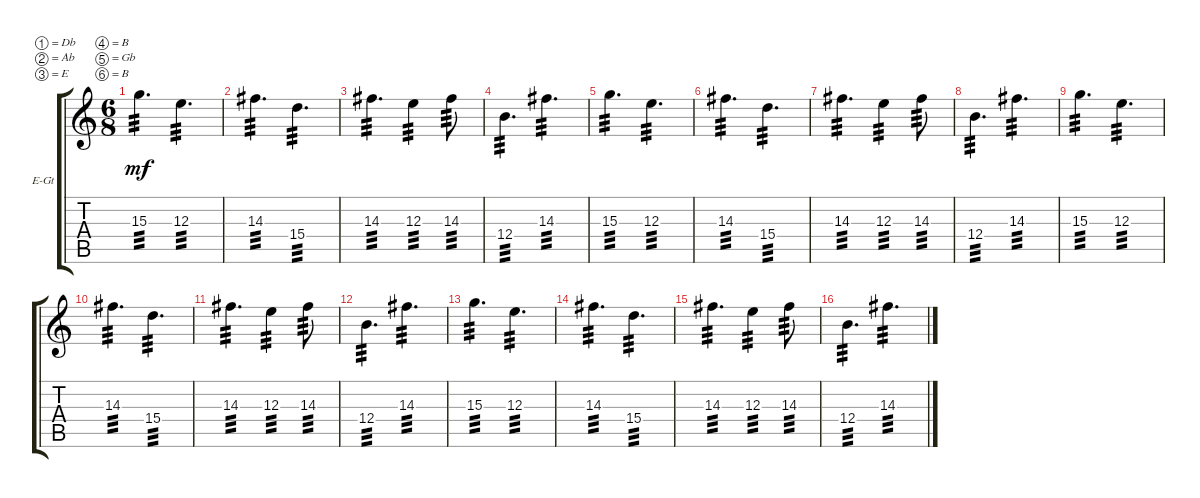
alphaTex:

\defaultSystemsLayout 4
\bracketExtendMode groupsimilarinstruments
\firstSystemTrackNameOrientation horizontal
\otherSystemsTrackNameOrientation horizontal
\track ("Mick Thomson Lead" "E-Gt") {instrument distortionguitar}
\staff {score tabs}
\tuning (Db4 Ab3 E3 B2 Gb2 B1)
\ts (6 8)
\tempo (86 hide)
\clef g2
\ks c
15.3.4{d tp 3 dy mf} 12.3.4{d tp 3} |
14.3.4{d tp 3} 15.4.4{d tp 3} |
14.3.4{d tp 3} 12.3.4{tp 3} 14.3.8{tp 3} |
12.4.4{d tp 3} 14.3.4{d tp 3} |
15.3.4{d tp 3} 12.3.4{d tp 3} |
14.3.4{d tp 3} 15.4.4{d tp 3} |
14.3.4{d tp 3} 12.3.4{tp 3} 14.3.8{tp 3} |
12.4.4{d tp 3} 14.3.4{d tp 3} |
15.3.4{d tp 3} 12.3.4{d tp 3} |
14.3.4{d tp 3} 15.4.4{d tp 3} |
14.3.4{d tp 3} 12.3.4{tp 3} 14.3.8{tp 3} |
12.4.4{d tp 3} 14.3.4{d tp 3} |
15.3.4{d tp 3} 12.3.4{d tp 3} |
14.3.4{d tp 3} 15.4.4{d tp 3} |
14.3.4{d tp 3} 12.3.4{tp 3} 14.3.8{tp 3} |
12.4.4{d tp 3} 14.3.4{d tp 3}
